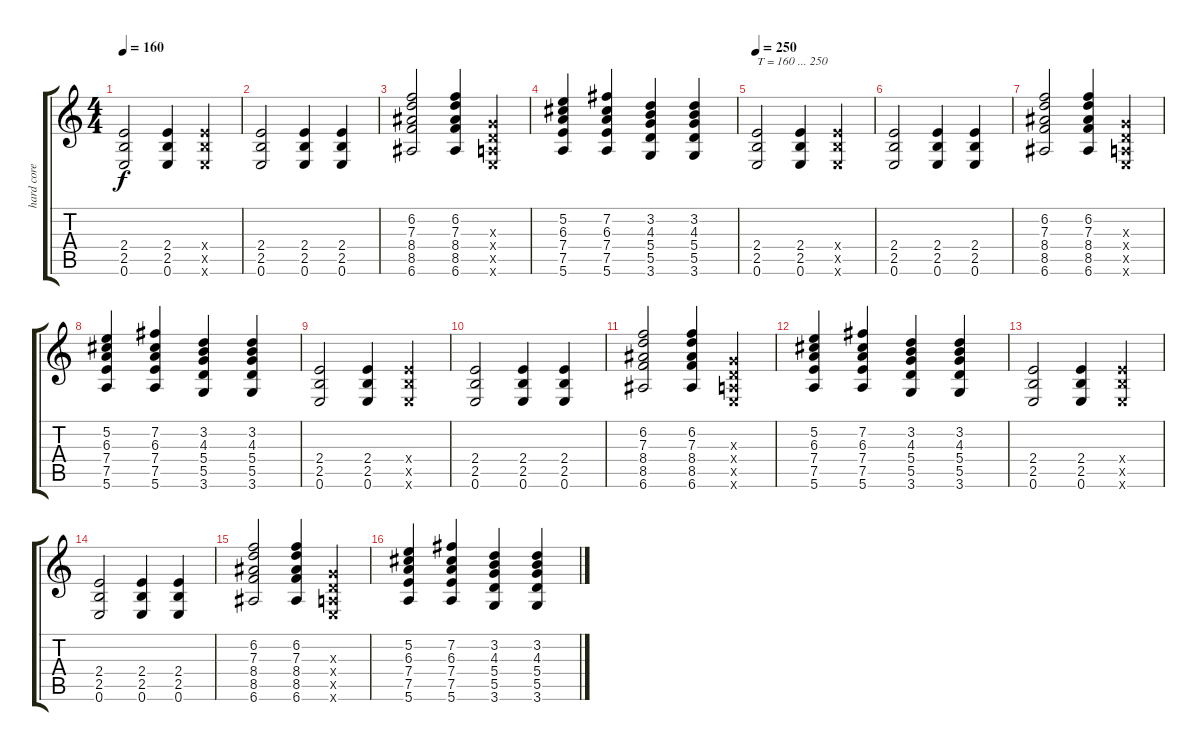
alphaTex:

\track ("hard core" "hard core") {instrument overdrivenguitar}
\staff {score tabs}
\tuning (E4 B3 G3 D3 A2 E2) {hide}
\ts (4 4)
\tempo 160
\clef g2
\ks c
(2.4 2.5 0.6).2{dy f} (2.4 2.5 0.6).4 (2.4{x} 2.5{x} 0.6{x}).4 |
(2.4 2.5 0.6).2 (2.4 2.5 0.6).4 (2.4 2.5 0.6).4 |
(6.2 7.3 8.4 8.5 6.6).2 (6.2 7.3 8.4 8.5 6.6).4 (0.3{x} 0.4{x} 0.5{x} 0.6{x}).4 |
(5.2 6.3 7.4 7.5 5.6).4 (7.2 6.3 7.4 7.5 5.6).4 (3.2 4.3 5.4 5.5 3.6).4 (3.2 4.3 5.4 5.5 3.6).4 |
\tempo 250
(2.4 2.5 0.6).2{txt "T = 160 ... 250"} (2.4 2.5 0.6).4 (2.4{x} 2.5{x} 0.6{x}).4 |
(2.4 2.5 0.6).2 (2.4 2.5 0.6).4 (2.4 2.5 0.6).4 |
(6.2 7.3 8.4 8.5 6.6).2 (6.2 7.3 8.4 8.5 6.6).4 (0.3{x} 0.4{x} 0.5{x} 0.6{x}).4 |
(5.2 6.3 7.4 7.5 5.6).4 (7.2 6.3 7.4 7.5 5.6).4 (3.2 4.3 5.4 5.5 3.6).4 (3.2 4.3 5.4 5.5 3.6).4 |
(2.4 2.5 0.6).2 (2.4 2.5 0.6).4 (2.4{x} 2.5{x} 0.6{x}).4 |
(2.4 2.5 0.6).2 (2.4 2.5 0.6).4 (2.4 2.5 0.6).4 |
(6.2 7.3 8.4 8.5 6.6).2 (6.2 7.3 8.4 8.5 6.6).4 (0.3{x} 0.4{x} 0.5{x} 0.6{x}).4 |
(5.2 6.3 7.4 7.5 5.6).4 (7.2 6.3 7.4 7.5 5.6).4 (3.2 4.3 5.4 5.5 3.6).4 (3.2 4.3 5.4 5.5 3.6).4 |
(2.4 2.5 0.6).2 (2.4 2.5 0.6).4 (2.4{x} 2.5{x} 0.6{x}).4 |
(2.4 2.5 0.6).2 (2.4 2.5 0.6).4 (2.4 2.5 0.6).4 |
(6.2 7.3 8.4 8.5 6.6).2 (6.2 7.3 8.4 8.5 6.6).4 (0.3{x} 0.4{x} 0.5{x} 0.6{x}).4 |
(5.2 6.3 7.4 7.5 5.6).4 (7.2 6.3 7.4 7.5 5.6).4 (3.2 4.3 5.4 5.5 3.6).4 (3.2 4.3 5.4 5.5 3.6).4
